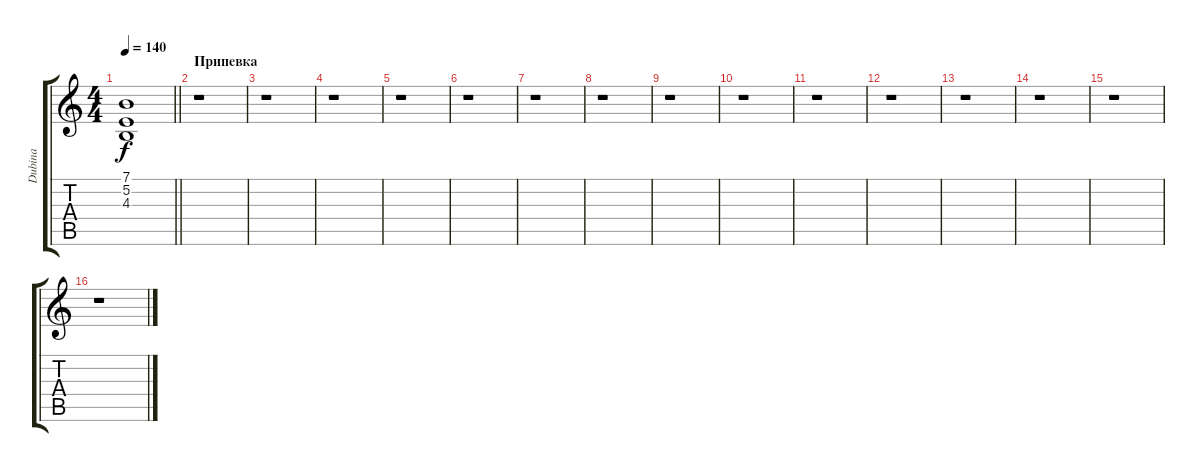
\track ("Dubina" "Dubina") {instrument stringensemble1}
\staff {score tabs}
\tuning (E4 B3 G3 D3 A2 E2) {hide}
\ts (4 4)
\tempo 140
\clef g2
\barLineRight lightlight
\ks c
(7.1{t} 5.2{t} 4.3{t}).1{dy f} |
\section ("" "Припевка")
r.1 |
r.1 |
r.1 |
r.1 |
r.1 |
r.1 |
r.1 |
r.1 |
r.1 |
r.1 |
r.1 |
r.1 |
r.1 |
r.1 |
r.1
